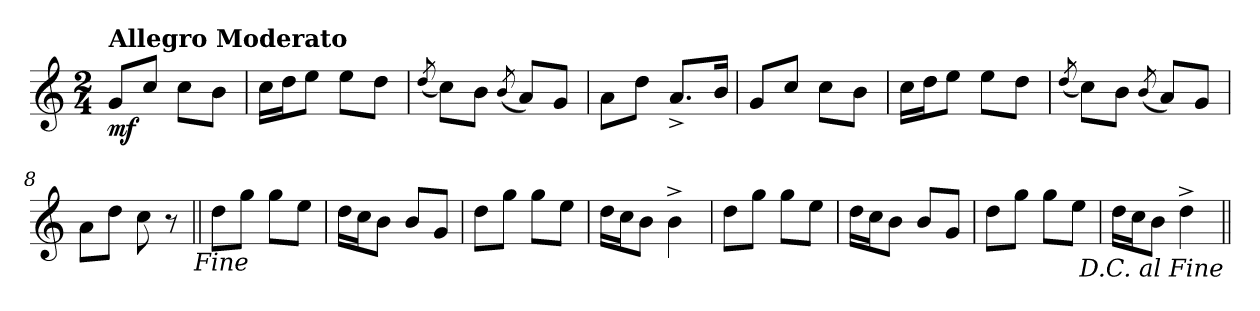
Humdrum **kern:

**kern	**dynam
*part1	*part1
*staff1	*staff1
*clefG2	*
*k[]	*
*C:	*
*M2/4	*
=1	=1
!LO:TX:a:B:t=Allegro Moderato	!
8gL	mf
8ccJ	.
8ccL	.
8bJ	.
=2	=2
16ccLL	.
16ddJ	.
8eeJ	.
8eeL	.
8ddJ	.
=3	=3
(8qdd/	.
8ccL)	.
8bJ	.
(8qb/	.
8aL)	.
8gJ	.
=4	=4
8aL	.
8ddJ	.
8.a^L	.
16bJk	.
=5	=5
8gL	.
8ccJ	.
8ccL	.
8bJ	.
=6	=6
16ccLL	.
16ddJ	.
8eeJ	.
8eeL	.
8ddJ	.
=7	=7
(8qdd/	.
8ccL)	.
8bJ	.
(8qb/	.
8aL)	.
8gJ	.
=8	=8
8aL	.
8ddJ	.
8cc	.
8r	.
!LO:TX:b:i:t=Fine	!
=9||	=9||
8ddL	.
8ggJ	.
8ggL	.
8eeJ	.
=10	=10
16ddLL	.
16ccJ	.
8bJ	.
8bL	.
8gJ	.
=11	=11
8ddL	.
8ggJ	.
8ggL	.
8eeJ	.
=12	=12
16ddLL	.
16ccJ	.
8bJ	.
4b^	.
=13	=13
8ddL	.
8ggJ	.
8ggL	.
8eeJ	.
=14	=14
16ddLL	.
16ccJ	.
8bJ	.
8bL	.
8gJ	.
=15	=15
8ddL	.
8ggJ	.
8ggL	.
8eeJ	.
=16	=16
16ddLL	.
16ccJ	.
8bJ	.
4dd^	.
!LO:TX:b:i:t=D.C. al Fine	!
=||	=||
*-	*-
